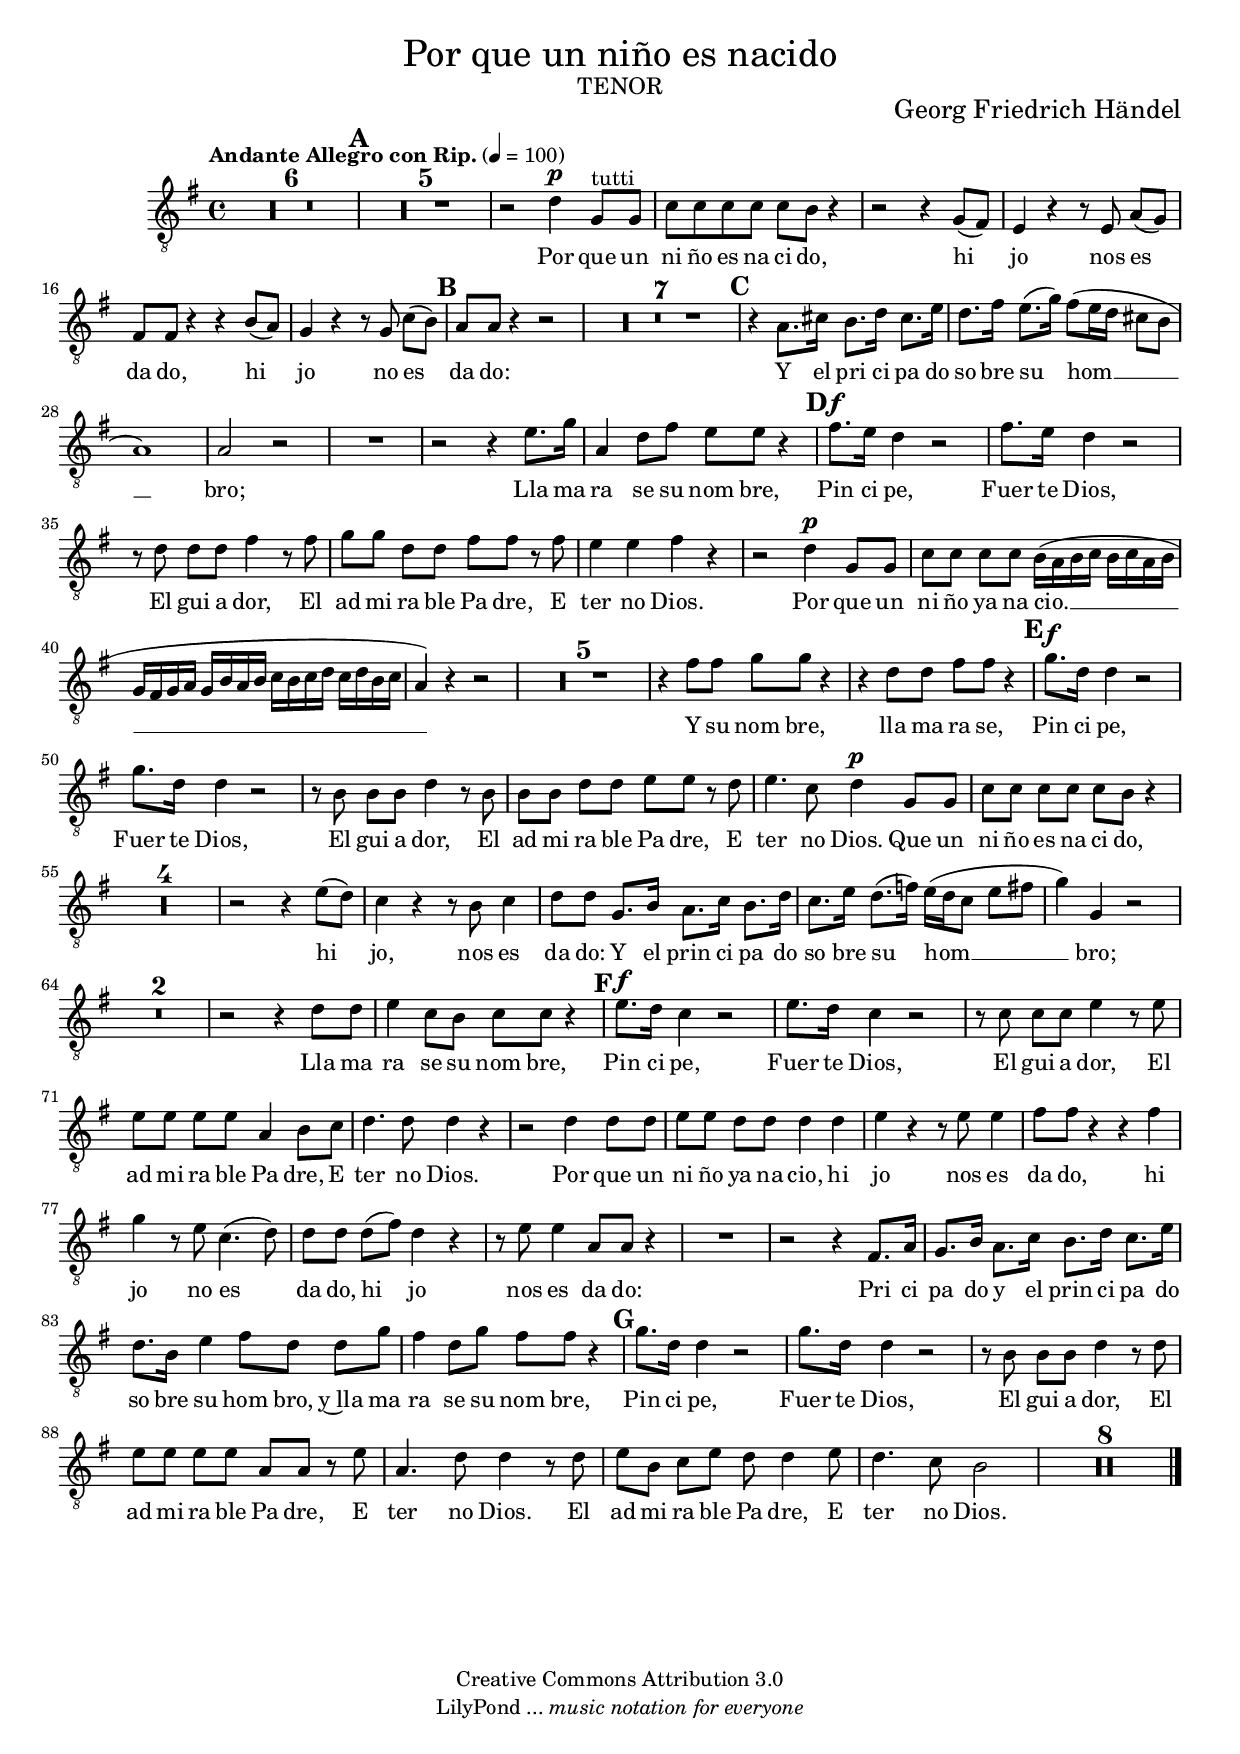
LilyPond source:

% Created on Mon Aug 29 16:03:40 CST 2011
% by serach.sam@

\version "2.16.1"
#(set-global-staff-size 18)

\markup { \fill-line { \center-column { \fontsize #5 "Por que un niño es nacido" \fontsize #3 \caps "tenor" } } }
\markup { \fill-line { " " \center-column { \fontsize #2 "Georg Friedrich Händel" } } }

\header {
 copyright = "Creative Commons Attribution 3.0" 
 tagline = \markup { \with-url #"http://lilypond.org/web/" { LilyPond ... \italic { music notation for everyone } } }
 breakbefore = ##t
}

global = {
  \clef "treble_8"
  \key g \major
  \time 4/4
  \tempo "Andante Allegro con Rip." 4=100
  s1*6\mark \default	%7
  s1*11\mark \default	%18
  s1*8\mark \default	%26
  s1*7\mark \default	%33
  s1*16\mark \default	%49
  s1*19\mark \default	%68
  s1*17\mark \default	%85
  s1*15
  \bar "|."
}

tenorVoice = \relative c' {
  \set Staff.midiInstrument = "choir aahs"
  \compressFullBarRests
  \dynamicUp
  % Music follows here.
  R1*11 |
  r2 d4\p g,8^tutti g8 |
  c8 c8 c8 c8 c8 b8 r4 |
  r2 r4 g8( fis8) |
  e4 r4 r8 e8 a8[( g8)] |
  fis8 fis8 r4 r4 b8( a8) |
  g4 r4 r8 g8 c8[( b8)] |
  a8 a8 r4 r2 |
  R1*7 |
  r4 a8. cis16 b8. d16 cis8. e16 |
  d8. fis16 e8.( g16) fis8( e16 d16 cis8 b8 |
  a1) |
  a2 r2 |
  R1 |
  r2 r4 e'8. g16 |
  a,4 d8 fis8 e8 e8 r4 |
  fis8.\f e16 d4 r2 |
  fis8. e16 d4 r2 |
  r8 d8 d8[ d8] fis4 r8 fis8 |
  g8[ g8] d8[ d8] fis8 fis8 r8 fis8 |
  e4 e4 fis4 r4 |
  r2 d4\p g,8 g8 |
  c8[ c8] c8[ c8] b16( a16 b16 c16 b16 c16 a16 b16 |
  g16 fis16 g16 a16 g16 b16 a16 b16 c16 b16 c16 d16 c16 d16 b16 c16 |
  a4) r4 r2 |
  R1*5 |
  r4 fis'8 fis8 g8 g8 r4 |
  r4 d8 d8 fis8 fis8 r4 |
  g8.\f d16 d4 r2 |
  g8. d16 d4 r2 |
  r8 b8 b8[ b8] d4 r8 b8 |
  b8[ b8] d8[ d8] e8[ e8] r8 d8 |
  e4. c8 d4\p g,8 g8 |
  c8[ c8] c8[ c8] c8 b8 r4 |
  R1*4 |
  r2 r4 e8( d8) |
  c4 r4 r8 b8 c4 |
  d8[ d8] g,8. b16 a8. c16 b8. d16 |
  c8. e16 d8.( f16) e16( d16 c8 e8 fis8 |
  g4) g,4 r2 |
  R1*2 |
  r2 r4 d'8 d8 |
  e4 c8 b8 c8 c8 r4 |
  e8.\f d16 c4 r2 |
  e8. d16 c4 r2 |
  r8 c8 c8[ c8] e4 r8 e8 |
  e8[ e8] e8[ e8] a,4 b8 c8 |
  d4. d8 d4 r4 |
  r2 d4 d8 d8 |
  e8[ e8] d8[ d8] d4 d4 |
  e4 r4 r8 e8 e4 |
  fis8 fis8 r4 r4 fis4 |
  g4 r8 e8 c4.( d8) |
  d8[ d8] d8[( fis8)] d4 r4 |
  r8 e8 e4 a,8 a8 r4 |
  R1 |
  r2 r4 fis8. a16 |
  g8. b16 a8. c16  b8. d16 c8. e16 |
  d8. b16 e4 fis8[ d8] d8[ g8] |
  fis4 d8 g8 fis8 fis8 r4 |
  g8. d16 d4 r2 |
  g8. d16 d4 r2 |
  r8 b8 b8[ b8] d4 r8 d8 |
  e8[ e8] e8[ e8] a,8[ a8] r8 e'8 |
  a,4. d8 d4 r8 d8 |
  e8[ b8] c8[ e8] d8 d4 e8 |
  d4. c8 b2 |
  R1*8 |
}

verse = \lyricmode {
  % Lyrics follow here.
  Por que un ni ño es na ci do, hi jo nos es da do, hi jo no es da do:
  Y el pri ci pa do so bre su hom __ bro;
  Lla ma ra se su nom bre,
  Pin ci pe, Fuer te Dios, El gui a dor, El ad mi ra ble Pa dre, E ter no Dios.
  Por que un ni ño ya na cio. __
  Y su nom bre, lla ma ra se,
  Pin ci pe, Fuer te Dios, El gui a dor, El ad mi ra ble Pa dre, E ter no Dios.
  Que un ni ño es na ci do, hi jo, nos es da do:
  Y el prin ci pa do so bre su hom __ bro;
  Lla ma ra se su nom bre,
  Pin ci pe, Fuer te Dios, El gui a dor, El ad mi ra ble Pa dre, E ter no Dios.
  Por que un ni ño ya na cio, hi jo nos es da do, hi jo no es da do, hi jo nos es da do:
  Pri ci pa do y el prin ci pa do so bre su hom bro, y~lla ma ra se su nom bre,
  Pin ci pe, Fuer te Dios, El gui a dor, El ad mi ra ble Pa dre, E ter no Dios.
  El ad mi ra ble Pa dre, E ter no Dios.
}

\score {
  \new Staff { << \global \tenorVoice >> }
  \addlyrics { \verse }
  \layout { }
  \midi {
    \context {
      \Score
      tempoWholesPerMinute = #(ly:make-moment 100 4)
    }
  }
}

\paper {
  #( set-default-paper-size "letter" )
}